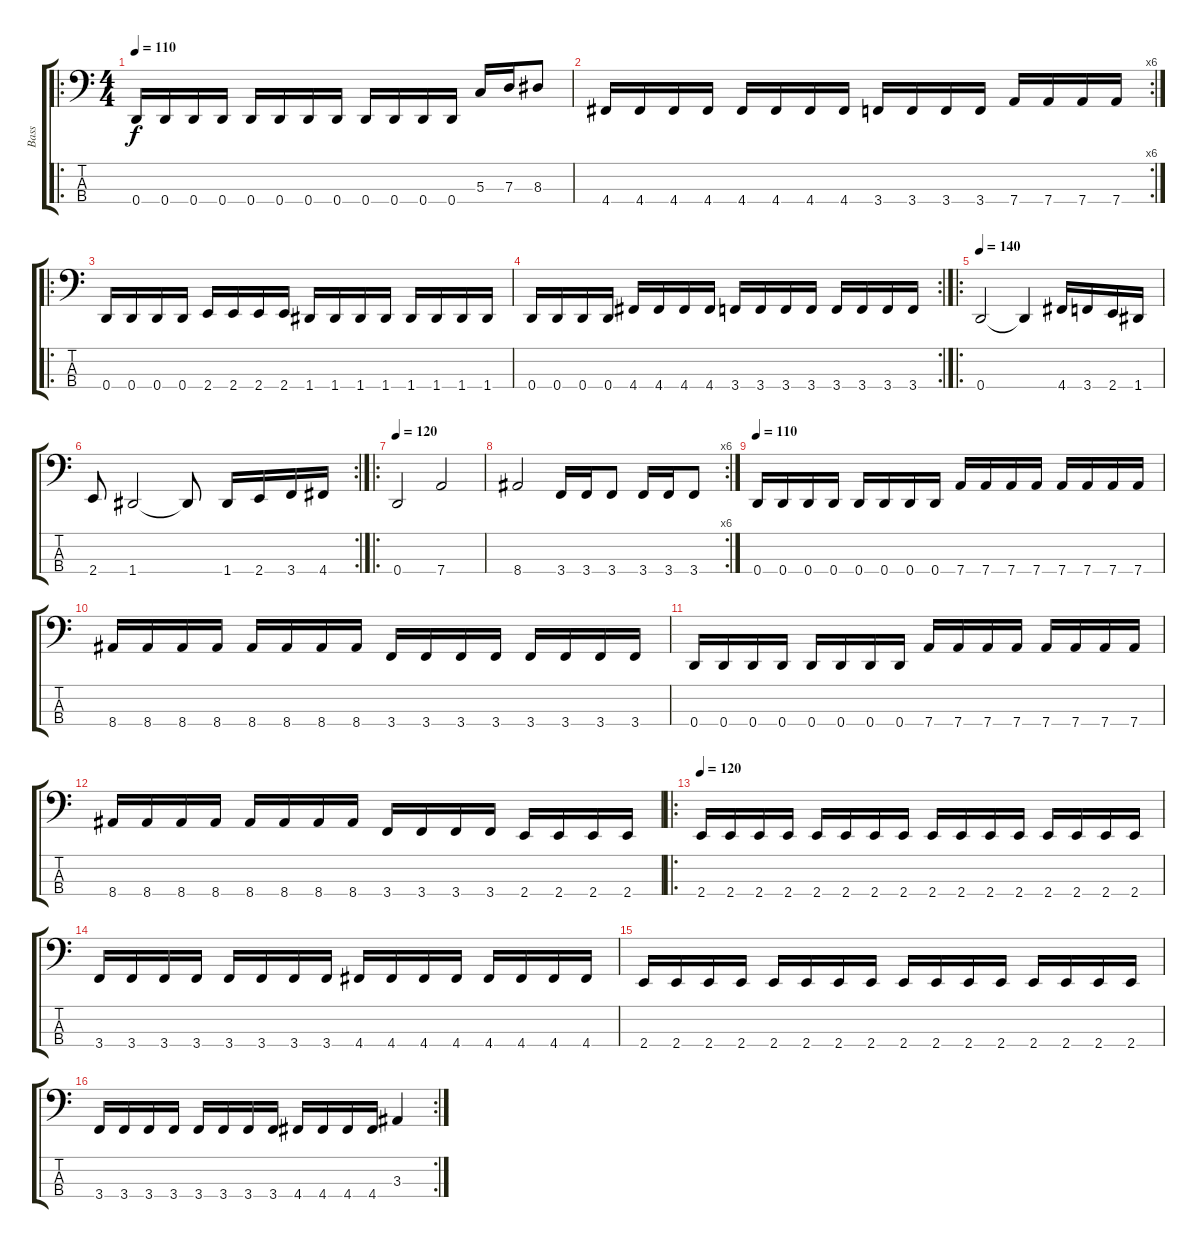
\track ("Bass" "Bass") {instrument electricbasspick}
\staff {score tabs}
\tuning (F2 C2 G1 D1) {hide}
\ro
\ts (4 4)
\tempo 110
\clef f4
\ks c
0.4.16{dy f} 0.4.16 0.4.16 0.4.16 0.4.16 0.4.16 0.4.16 0.4.16 0.4.16 0.4.16 0.4.16 0.4.16 5.3.16 7.3.16 8.3.8 |
\rc 6
4.4.16 4.4.16 4.4.16 4.4.16 4.4.16 4.4.16 4.4.16 4.4.16 3.4.16 3.4.16 3.4.16 3.4.16 7.4.16 7.4.16 7.4.16 7.4.16 |
\ro
0.4.16 0.4.16 0.4.16 0.4.16 2.4.16 2.4.16 2.4.16 2.4.16 1.4.16 1.4.16 1.4.16 1.4.16 1.4.16 1.4.16 1.4.16 1.4.16 |
\rc 2
0.4.16 0.4.16 0.4.16 0.4.16 4.4.16 4.4.16 4.4.16 4.4.16 3.4.16 3.4.16 3.4.16 3.4.16 3.4.16 3.4.16 3.4.16 3.4.16 |
\ro
\tempo 140
0.4.2 0.4{t}.4 4.4.16 3.4.16 2.4.16 1.4.16 |
\rc 2
2.4.8 1.4.2 1.4{t}.8 1.4.16 2.4.16 3.4.16 4.4.16 |
\ro
\tempo 120
0.4.2 7.4.2 |
\rc 6
8.4.2 3.4.16 3.4.16 3.4.8 3.4.16 3.4.16 3.4.8 |
\tempo 110
0.4.16 0.4.16 0.4.16 0.4.16 0.4.16 0.4.16 0.4.16 0.4.16 7.4.16 7.4.16 7.4.16 7.4.16 7.4.16 7.4.16 7.4.16 7.4.16 |
8.4.16 8.4.16 8.4.16 8.4.16 8.4.16 8.4.16 8.4.16 8.4.16 3.4.16 3.4.16 3.4.16 3.4.16 3.4.16 3.4.16 3.4.16 3.4.16 |
0.4.16 0.4.16 0.4.16 0.4.16 0.4.16 0.4.16 0.4.16 0.4.16 7.4.16 7.4.16 7.4.16 7.4.16 7.4.16 7.4.16 7.4.16 7.4.16 |
8.4.16 8.4.16 8.4.16 8.4.16 8.4.16 8.4.16 8.4.16 8.4.16 3.4.16 3.4.16 3.4.16 3.4.16 2.4.16 2.4.16 2.4.16 2.4.16 |
\ro
\tempo 120
2.4.16 2.4.16 2.4.16 2.4.16 2.4.16 2.4.16 2.4.16 2.4.16 2.4.16 2.4.16 2.4.16 2.4.16 2.4.16 2.4.16 2.4.16 2.4.16 |
3.4.16 3.4.16 3.4.16 3.4.16 3.4.16 3.4.16 3.4.16 3.4.16 4.4.16 4.4.16 4.4.16 4.4.16 4.4.16 4.4.16 4.4.16 4.4.16 |
2.4.16 2.4.16 2.4.16 2.4.16 2.4.16 2.4.16 2.4.16 2.4.16 2.4.16 2.4.16 2.4.16 2.4.16 2.4.16 2.4.16 2.4.16 2.4.16 |
\rc 2
3.4.16 3.4.16 3.4.16 3.4.16 3.4.16 3.4.16 3.4.16 3.4.16 4.4.16 4.4.16 4.4.16 4.4.16 3.3.4
